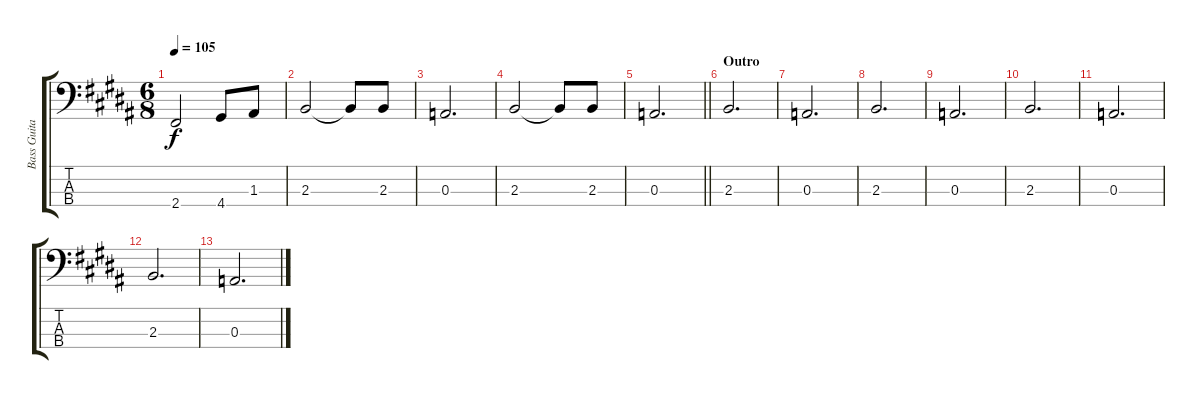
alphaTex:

\track ("Bass Guitar" "Bass Guita") {instrument acousticbass}
\staff {score tabs}
\tuning (G2 D2 A1 E1) {hide}
\ts (6 8)
\tempo 105
\clef f4
\ks b
2.4.2{dy f} 4.4.8 1.3.8 |
2.3.2 2.3{t}.8 2.3.8 |
0.3.2{d} |
2.3.2 2.3{t}.8 2.3.8 |
\barLineRight lightlight
0.3.2{d} |
\section ("" "Outro")
2.3.2{d} |
0.3.2{d} |
2.3.2{d} |
0.3.2{d} |
2.3.2{d volume 0} |
0.3.2{d} |
2.3.2{d} |
0.3.2{d}
